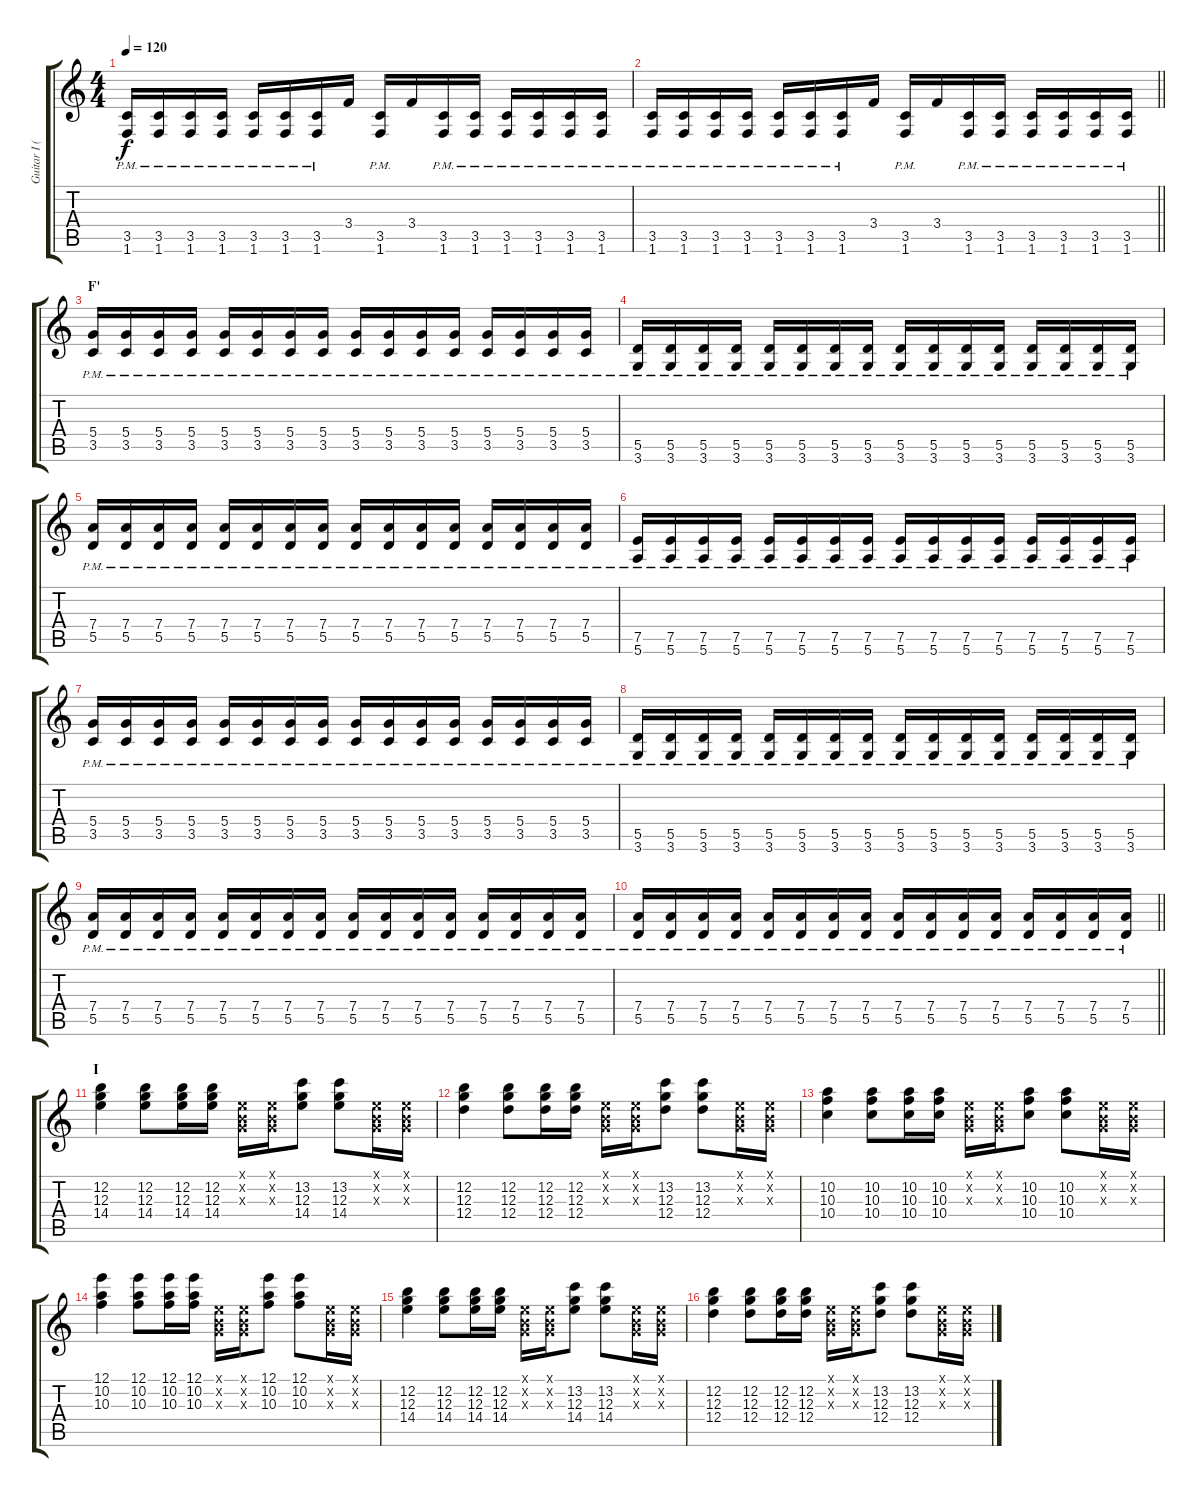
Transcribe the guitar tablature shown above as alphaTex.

\track ("Guitar I (Hitsugi)" "Guitar I (") {instrument distortionguitar}
\staff {score tabs}
\tuning (E4 B3 G3 D3 A2 E2) {hide}
\ts (4 4)
\tempo 120
\clef g2
\ks c
(3.5{pm} 1.6{pm}).16{dy f} (3.5{pm} 1.6{pm}).16 (3.5{pm} 1.6{pm}).16 (3.5{pm} 1.6{pm}).16 (3.5{pm} 1.6{pm}).16 (3.5{pm} 1.6{pm}).16 (3.5{pm} 1.6{pm}).16 3.4.16 (3.5{pm} 1.6{pm}).16 3.4.16 (3.5{pm} 1.6{pm}).16 (3.5{pm} 1.6{pm}).16 (3.5{pm} 1.6{pm}).16 (3.5{pm} 1.6{pm}).16 (3.5{pm} 1.6{pm}).16 (3.5{pm} 1.6{pm}).16 |
\barLineRight lightlight
(3.5{pm} 1.6{pm}).16 (3.5{pm} 1.6{pm}).16 (3.5{pm} 1.6{pm}).16 (3.5{pm} 1.6{pm}).16 (3.5{pm} 1.6{pm}).16 (3.5{pm} 1.6{pm}).16 (3.5{pm} 1.6{pm}).16 3.4.16 (3.5{pm} 1.6{pm}).16 3.4.16 (3.5{pm} 1.6{pm}).16 (3.5{pm} 1.6{pm}).16 (3.5{pm} 1.6{pm}).16 (3.5{pm} 1.6{pm}).16 (3.5{pm} 1.6{pm}).16 (3.5{pm} 1.6{pm}).16 |
\section ("" "F'")
(5.4{pm} 3.5{pm}).16 (5.4{pm} 3.5{pm}).16 (5.4{pm} 3.5{pm}).16 (5.4{pm} 3.5{pm}).16 (5.4{pm} 3.5{pm}).16 (5.4{pm} 3.5{pm}).16 (5.4{pm} 3.5{pm}).16 (5.4{pm} 3.5{pm}).16 (5.4{pm} 3.5{pm}).16 (5.4{pm} 3.5{pm}).16 (5.4{pm} 3.5{pm}).16 (5.4{pm} 3.5{pm}).16 (5.4{pm} 3.5{pm}).16 (5.4{pm} 3.5{pm}).16 (5.4{pm} 3.5{pm}).16 (5.4{pm} 3.5{pm}).16 |
(5.5{pm} 3.6{pm}).16 (5.5{pm} 3.6{pm}).16 (5.5{pm} 3.6{pm}).16 (5.5{pm} 3.6{pm}).16 (5.5{pm} 3.6{pm}).16 (5.5{pm} 3.6{pm}).16 (5.5{pm} 3.6{pm}).16 (5.5{pm} 3.6{pm}).16 (5.5{pm} 3.6{pm}).16 (5.5{pm} 3.6{pm}).16 (5.5{pm} 3.6{pm}).16 (5.5{pm} 3.6{pm}).16 (5.5{pm} 3.6{pm}).16 (5.5{pm} 3.6{pm}).16 (5.5{pm} 3.6{pm}).16 (5.5{pm} 3.6{pm}).16 |
(7.4{pm} 5.5{pm}).16 (7.4{pm} 5.5{pm}).16 (7.4{pm} 5.5{pm}).16 (7.4{pm} 5.5{pm}).16 (7.4{pm} 5.5{pm}).16 (7.4{pm} 5.5{pm}).16 (7.4{pm} 5.5{pm}).16 (7.4{pm} 5.5{pm}).16 (7.4{pm} 5.5{pm}).16 (7.4{pm} 5.5{pm}).16 (7.4{pm} 5.5{pm}).16 (7.4{pm} 5.5{pm}).16 (7.4{pm} 5.5{pm}).16 (7.4{pm} 5.5{pm}).16 (7.4{pm} 5.5{pm}).16 (7.4{pm} 5.5{pm}).16 |
(7.5{pm} 5.6{pm}).16 (7.5{pm} 5.6{pm}).16 (7.5{pm} 5.6{pm}).16 (7.5{pm} 5.6{pm}).16 (7.5{pm} 5.6{pm}).16 (7.5{pm} 5.6{pm}).16 (7.5{pm} 5.6{pm}).16 (7.5{pm} 5.6{pm}).16 (7.5{pm} 5.6{pm}).16 (7.5{pm} 5.6{pm}).16 (7.5{pm} 5.6{pm}).16 (7.5{pm} 5.6{pm}).16 (7.5{pm} 5.6{pm}).16 (7.5{pm} 5.6{pm}).16 (7.5{pm} 5.6{pm}).16 (7.5{pm} 5.6{pm}).16 |
(5.4{pm} 3.5{pm}).16 (5.4{pm} 3.5{pm}).16 (5.4{pm} 3.5{pm}).16 (5.4{pm} 3.5{pm}).16 (5.4{pm} 3.5{pm}).16 (5.4{pm} 3.5{pm}).16 (5.4{pm} 3.5{pm}).16 (5.4{pm} 3.5{pm}).16 (5.4{pm} 3.5{pm}).16 (5.4{pm} 3.5{pm}).16 (5.4{pm} 3.5{pm}).16 (5.4{pm} 3.5{pm}).16 (5.4{pm} 3.5{pm}).16 (5.4{pm} 3.5{pm}).16 (5.4{pm} 3.5{pm}).16 (5.4{pm} 3.5{pm}).16 |
(5.5{pm} 3.6{pm}).16 (5.5{pm} 3.6{pm}).16 (5.5{pm} 3.6{pm}).16 (5.5{pm} 3.6{pm}).16 (5.5{pm} 3.6{pm}).16 (5.5{pm} 3.6{pm}).16 (5.5{pm} 3.6{pm}).16 (5.5{pm} 3.6{pm}).16 (5.5{pm} 3.6{pm}).16 (5.5{pm} 3.6{pm}).16 (5.5{pm} 3.6{pm}).16 (5.5{pm} 3.6{pm}).16 (5.5{pm} 3.6{pm}).16 (5.5{pm} 3.6{pm}).16 (5.5{pm} 3.6{pm}).16 (5.5{pm} 3.6{pm}).16 |
(7.4{pm} 5.5{pm}).16 (7.4{pm} 5.5{pm}).16 (7.4{pm} 5.5{pm}).16 (7.4{pm} 5.5{pm}).16 (7.4{pm} 5.5{pm}).16 (7.4{pm} 5.5{pm}).16 (7.4{pm} 5.5{pm}).16 (7.4{pm} 5.5{pm}).16 (7.4{pm} 5.5{pm}).16 (7.4{pm} 5.5{pm}).16 (7.4{pm} 5.5{pm}).16 (7.4{pm} 5.5{pm}).16 (7.4{pm} 5.5{pm}).16 (7.4{pm} 5.5{pm}).16 (7.4{pm} 5.5{pm}).16 (7.4{pm} 5.5{pm}).16 |
\barLineRight lightlight
(7.4{pm} 5.5{pm}).16 (7.4{pm} 5.5{pm}).16 (7.4{pm} 5.5{pm}).16 (7.4{pm} 5.5{pm}).16 (7.4{pm} 5.5{pm}).16 (7.4{pm} 5.5{pm}).16 (7.4{pm} 5.5{pm}).16 (7.4{pm} 5.5{pm}).16 (7.4{pm} 5.5{pm}).16 (7.4{pm} 5.5{pm}).16 (7.4{pm} 5.5{pm}).16 (7.4{pm} 5.5{pm}).16 (7.4{pm} 5.5{pm}).16 (7.4{pm} 5.5{pm}).16 (7.4{pm} 5.5{pm}).16 (7.4{pm} 5.5{pm}).16 |
\section ("" "I")
(12.2 12.3 14.4).4 (12.2 12.3 14.4).8 (12.2 12.3 14.4).16 (12.2 12.3 14.4).16 (0.1{x} 0.2{x} 0.3{x}).16 (0.1{x} 0.2{x} 0.3{x}).16 (13.2 12.3 14.4).8 (13.2 12.3 14.4).8 (0.1{x} 0.2{x} 0.3{x}).16 (0.1{x} 0.2{x} 0.3{x}).16 |
(12.2 12.3 12.4).4 (12.2 12.3 12.4).8 (12.2 12.3 12.4).16 (12.2 12.3 12.4).16 (0.1{x} 0.2{x} 0.3{x}).16 (0.1{x} 0.2{x} 0.3{x}).16 (13.2 12.3 12.4).8 (13.2 12.3 12.4).8 (0.1{x} 0.2{x} 0.3{x}).16 (0.1{x} 0.2{x} 0.3{x}).16 |
(10.2 10.3 10.4).4 (10.2 10.3 10.4).8 (10.2 10.3 10.4).16 (10.2 10.3 10.4).16 (0.1{x} 0.2{x} 0.3{x}).16 (0.1{x} 0.2{x} 0.3{x}).16 (10.2 10.3 10.4).8 (10.2 10.3 10.4).8 (0.1{x} 0.2{x} 0.3{x}).16 (0.1{x} 0.2{x} 0.3{x}).16 |
(12.1 10.2 10.3).4 (12.1 10.2 10.3).8 (12.1 10.2 10.3).16 (12.1 10.2 10.3).16 (0.1{x} 0.2{x} 0.3{x}).16 (0.1{x} 0.2{x} 0.3{x}).16 (12.1 10.2 10.3).8 (12.1 10.2 10.3).8 (0.1{x} 0.2{x} 0.3{x}).16 (0.1{x} 0.2{x} 0.3{x}).16 |
(12.2 12.3 14.4).4 (12.2 12.3 14.4).8 (12.2 12.3 14.4).16 (12.2 12.3 14.4).16 (0.1{x} 0.2{x} 0.3{x}).16 (0.1{x} 0.2{x} 0.3{x}).16 (13.2 12.3 14.4).8 (13.2 12.3 14.4).8 (0.1{x} 0.2{x} 0.3{x}).16 (0.1{x} 0.2{x} 0.3{x}).16 |
(12.2 12.3 12.4).4 (12.2 12.3 12.4).8 (12.2 12.3 12.4).16 (12.2 12.3 12.4).16 (0.1{x} 0.2{x} 0.3{x}).16 (0.1{x} 0.2{x} 0.3{x}).16 (13.2 12.3 12.4).8 (13.2 12.3 12.4).8 (0.1{x} 0.2{x} 0.3{x}).16 (0.1{x} 0.2{x} 0.3{x}).16
